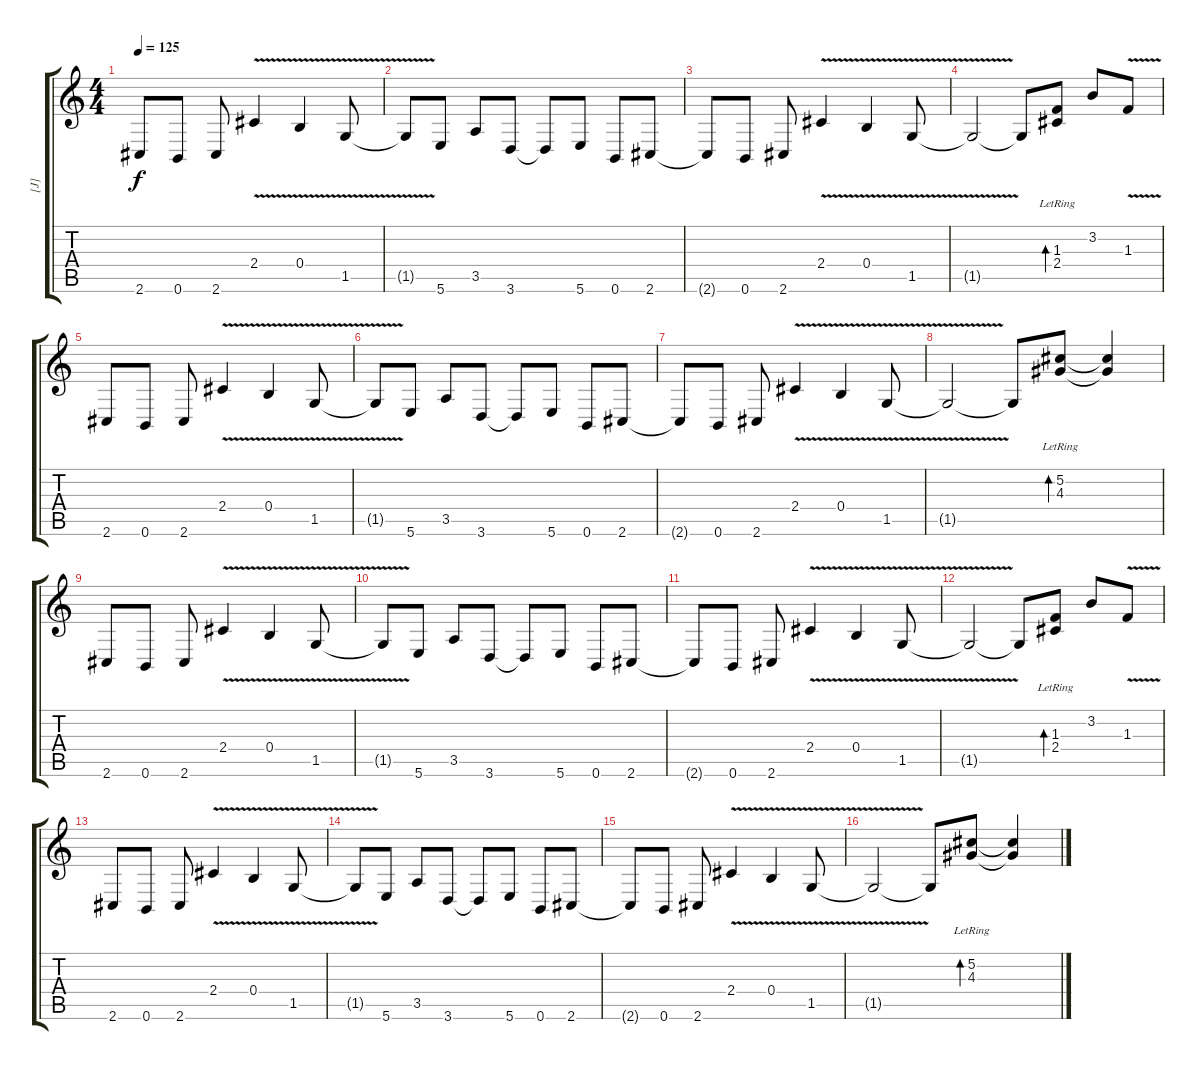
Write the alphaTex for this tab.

\track ("[J]" "[J]") {instrument electricguitarmuted}
\staff {score tabs}
\tuning (Db4 Ab3 E3 B2 Gb2 B1) {hide}
\ts (4 4)
\tempo 125
\clef g2
\ks c
2.6.8{dy f instrument electricguitarmuted} 0.6.8 2.6.8 2.4{v}.4 0.4{v}.4 1.5{v}.8 |
1.5{t}.8 5.6.8 3.5.8 3.6.8 3.6{t}.8 5.6.8 0.6.8 2.6.8 |
2.6{t}.8 0.6.8 2.6.8 2.4{v}.4 0.4{v}.4 1.5{v}.8 |
1.5{t}.2 1.5{t}.8 (1.3{lr} 2.4{lr}).8{bd 240} 3.2.8 1.3{v}.8 |
2.6.8 0.6.8 2.6.8 2.4{v}.4 0.4{v}.4 1.5{v}.8 |
1.5{t}.8 5.6.8 3.5.8 3.6.8 3.6{t}.8 5.6.8 0.6.8 2.6.8 |
2.6{t}.8 0.6.8 2.6.8 2.4{v}.4 0.4{v}.4 1.5{v}.8 |
1.5{t}.2 1.5{t}.8 (5.2 4.3{lr}).8{bd 240} (5.2{t} 4.3{t}).4 |
2.6.8 0.6.8 2.6.8 2.4{v}.4 0.4{v}.4 1.5{v}.8 |
1.5{t}.8 5.6.8 3.5.8 3.6.8 3.6{t}.8 5.6.8 0.6.8 2.6.8 |
2.6{t}.8 0.6.8 2.6.8 2.4{v}.4 0.4{v}.4 1.5{v}.8 |
1.5{t}.2 1.5{t}.8 (1.3{lr} 2.4{lr}).8{bd 240} 3.2.8 1.3{v}.8 |
2.6.8 0.6.8 2.6.8 2.4{v}.4 0.4{v}.4 1.5{v}.8 |
1.5{t}.8 5.6.8 3.5.8 3.6.8 3.6{t}.8 5.6.8 0.6.8 2.6.8 |
2.6{t}.8 0.6.8 2.6.8 2.4{v}.4 0.4{v}.4 1.5{v}.8 |
1.5{t}.2 1.5{t}.8 (5.2 4.3{lr}).8{bd 240} (5.2{t} 4.3{t}).4
